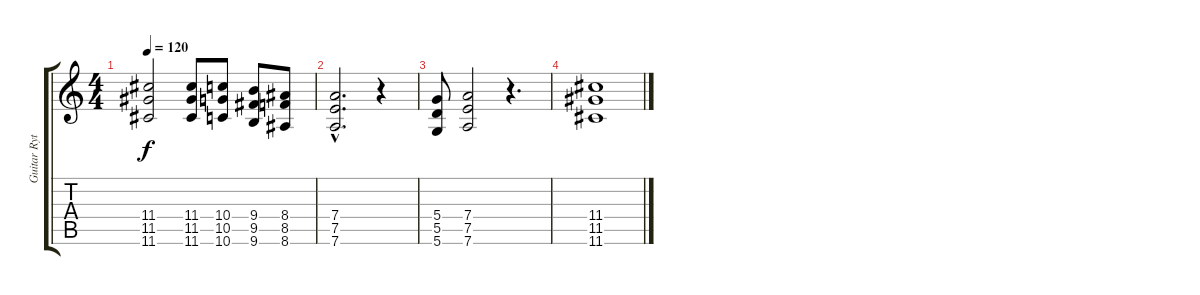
\track ("Guitar Rythm" "Guitar Ryt") {instrument distortionguitar}
\staff {score tabs}
\tuning (E4 B3 G3 D3 A2 D2) {hide}
\ts (4 4)
\tempo 120
\clef g2
\ks c
(11.4{t} 11.5{t} 11.6{t}).2{dy f} (11.4 11.5 11.6).8 (10.4 10.5 10.6).8 (9.4 9.5 9.6).8 (8.4 8.5 8.6).8 |
(7.4{hac} 7.5{hac} 7.6{hac}).2{d} r.4 |
(5.4 5.5 5.6).8 (7.4 7.5 7.6).2 r.4{d} |
(11.4 11.5 11.6).1
